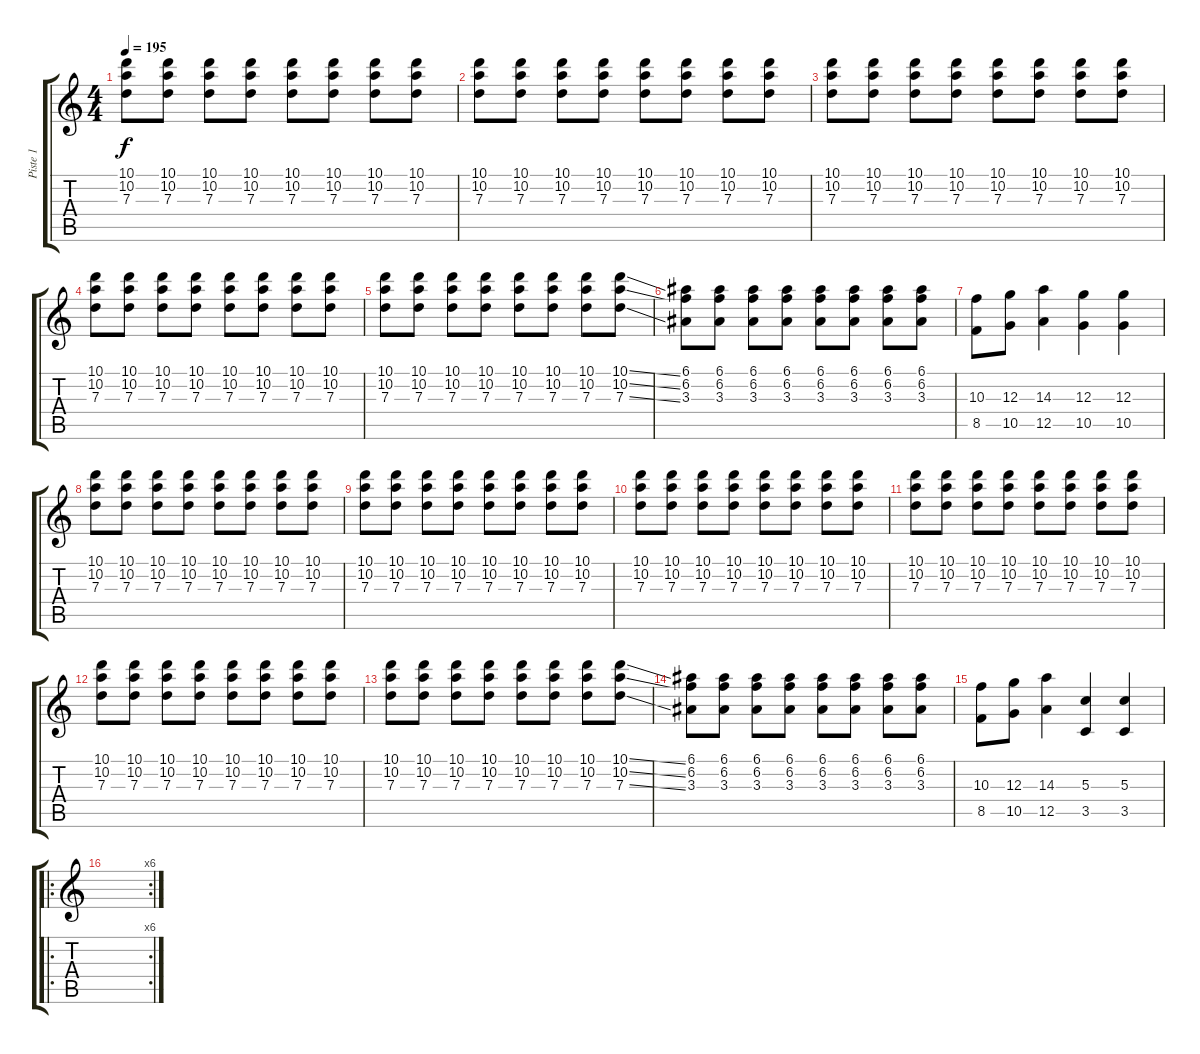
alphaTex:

\track ("Piste 1" "Piste 1") {instrument overdrivenguitar}
\staff {score tabs}
\tuning (E4 B3 G3 D3 A2 D2) {hide}
\ts (4 4)
\tempo 195
\clef g2
\ks c
(10.1 10.2 7.3).8{dy f} (10.1 10.2 7.3).8 (10.1 10.2 7.3).8 (10.1 10.2 7.3).8 (10.1 10.2 7.3).8 (10.1 10.2 7.3).8 (10.1 10.2 7.3).8 (10.1 10.2 7.3).8 |
(10.1 10.2 7.3).8 (10.1 10.2 7.3).8 (10.1 10.2 7.3).8 (10.1 10.2 7.3).8 (10.1 10.2 7.3).8 (10.1 10.2 7.3).8 (10.1 10.2 7.3).8 (10.1 10.2 7.3).8 |
(10.1 10.2 7.3).8 (10.1 10.2 7.3).8 (10.1 10.2 7.3).8 (10.1 10.2 7.3).8 (10.1 10.2 7.3).8 (10.1 10.2 7.3).8 (10.1 10.2 7.3).8 (10.1 10.2 7.3).8 |
(10.1 10.2 7.3).8 (10.1 10.2 7.3).8 (10.1 10.2 7.3).8 (10.1 10.2 7.3).8 (10.1 10.2 7.3).8 (10.1 10.2 7.3).8 (10.1 10.2 7.3).8 (10.1 10.2 7.3).8 |
(10.1 10.2 7.3).8 (10.1 10.2 7.3).8 (10.1 10.2 7.3).8 (10.1 10.2 7.3).8 (10.1 10.2 7.3).8 (10.1 10.2 7.3).8 (10.1 10.2 7.3).8 (10.1{ss} 10.2{ss} 7.3{ss}).8 |
(6.1 6.2 3.3).8 (6.1 6.2 3.3).8 (6.1 6.2 3.3).8 (6.1 6.2 3.3).8 (6.1 6.2 3.3).8 (6.1 6.2 3.3).8 (6.1 6.2 3.3).8 (6.1 6.2 3.3).8 |
(10.3 8.5).8 (12.3 10.5).8 (14.3 12.5).4 (12.3 10.5).4 (12.3 10.5).4 |
(10.1 10.2 7.3).8 (10.1 10.2 7.3).8 (10.1 10.2 7.3).8 (10.1 10.2 7.3).8 (10.1 10.2 7.3).8 (10.1 10.2 7.3).8 (10.1 10.2 7.3).8 (10.1 10.2 7.3).8 |
(10.1 10.2 7.3).8 (10.1 10.2 7.3).8 (10.1 10.2 7.3).8 (10.1 10.2 7.3).8 (10.1 10.2 7.3).8 (10.1 10.2 7.3).8 (10.1 10.2 7.3).8 (10.1 10.2 7.3).8 |
(10.1 10.2 7.3).8 (10.1 10.2 7.3).8 (10.1 10.2 7.3).8 (10.1 10.2 7.3).8 (10.1 10.2 7.3).8 (10.1 10.2 7.3).8 (10.1 10.2 7.3).8 (10.1 10.2 7.3).8 |
(10.1 10.2 7.3).8 (10.1 10.2 7.3).8 (10.1 10.2 7.3).8 (10.1 10.2 7.3).8 (10.1 10.2 7.3).8 (10.1 10.2 7.3).8 (10.1 10.2 7.3).8 (10.1 10.2 7.3).8 |
(10.1 10.2 7.3).8 (10.1 10.2 7.3).8 (10.1 10.2 7.3).8 (10.1 10.2 7.3).8 (10.1 10.2 7.3).8 (10.1 10.2 7.3).8 (10.1 10.2 7.3).8 (10.1 10.2 7.3).8 |
(10.1 10.2 7.3).8 (10.1 10.2 7.3).8 (10.1 10.2 7.3).8 (10.1 10.2 7.3).8 (10.1 10.2 7.3).8 (10.1 10.2 7.3).8 (10.1 10.2 7.3).8 (10.1{ss} 10.2{ss} 7.3{ss}).8 |
(6.1 6.2 3.3).8 (6.1 6.2 3.3).8 (6.1 6.2 3.3).8 (6.1 6.2 3.3).8 (6.1 6.2 3.3).8 (6.1 6.2 3.3).8 (6.1 6.2 3.3).8 (6.1 6.2 3.3).8 |
(10.3 8.5).8 (12.3 10.5).8 (14.3 12.5).4 (5.3 3.5).4 (5.3 3.5).4 |
\ro
\rc 6
